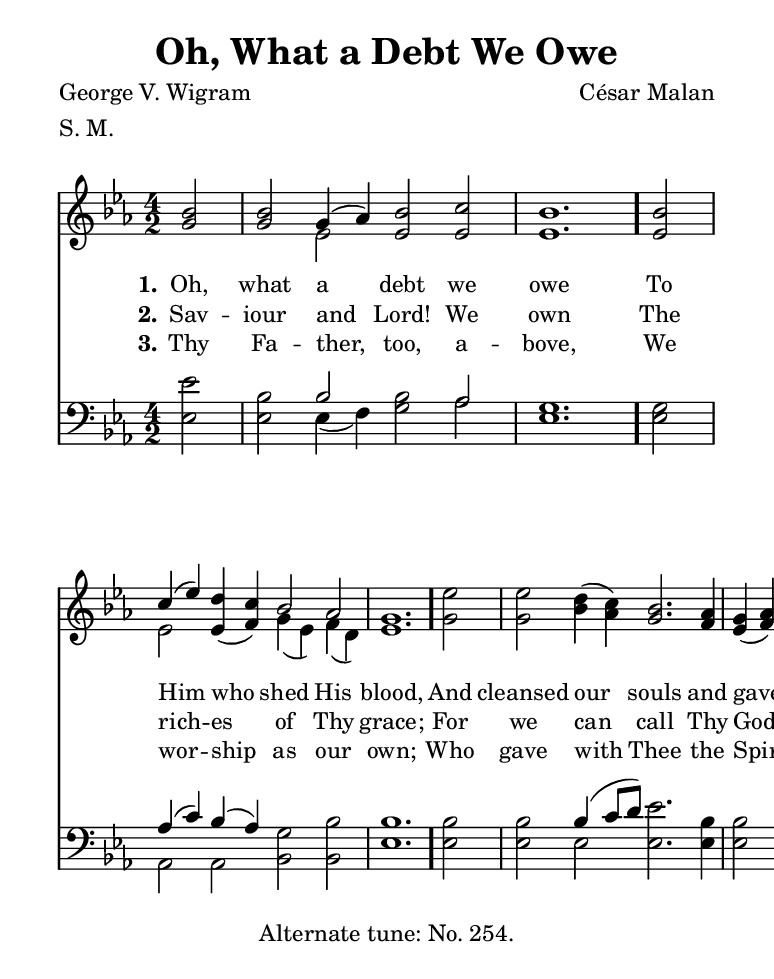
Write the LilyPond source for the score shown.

\include "common/global.ily"
\paper {
  \include "common/paper.ily"
  ragged-bottom = ##t
  systems-per-page = ##f
  system-count = 2
system-system-spacing.padding = 11
score-markup-spacing.padding = 3
score-markup-spacing.basic-distance = 3

}

\header{
  hymnnumber = "176"
  title = "Oh, What a Debt We Owe"
  tunename = "Silchester" % see https://hymnary.org/tune/silchester_malan
  meter = "S. M."
  poet = "George V. Wigram" % see https://en.wikipedia.org/wiki/George_Wigram
  composer = "César Malan" % see https://hymnary.org/tune/silchester_malan
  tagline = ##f
}

global = {
  \include "common/overrides.ily"
  \override Staff.TimeSignature.style = #'numbered
  \time 4/2
  \override Score.MetronomeMark.transparent = ##t % hide all fermata changes too
  \tempo 2=80
  \key ees \major
  \partial 2
  \autoBeamOff
}

notesSoprano = {
\global
\relative c'' {

  bes2 | bes g4( aes) bes2 c | bes1.
  bes2 | c4( ees) d( c) bes2 aes | g1.
  ees'2 | ees d4( c) bes2. aes4 | g( aes) bes( c) bes2. bes4 |
  c2 c d d | ees1.
  \bar "|."

}
}

notesAlto = {
\global
\relative e' {

  g2 | g ees ees ees | ees1.
  ees2 | ees ees4( f) g( ees) f( d) | ees1.
  g2 | g bes4( aes) g2. f4 | ees4( f) g( aes) g2. g4 |
  aes2 aes f f | g1.

}
}

notesTenor = {
\global
\relative a' {

  ees2 | bes bes bes aes | g1.
  g2 | aes4( c) bes( aes) g2 bes | bes1.
  bes2 | bes bes4( c8[ d]) ees2. bes4 | bes2 bes bes2. ees4 |
  c2 c bes bes | bes1.

}
}

notesBass = {
\global
\relative f {

  ees2 | ees ees4( f) g2 aes | ees1.
  ees2 | aes, aes bes bes | ees1.
  ees2 | ees ees ees2. ees4 | ees2 ees ees2. ees4 |
  aes2 f bes bes, | ees1.

}
}

wordsA = \lyricmode {
\set stanza = "1."

Oh, what a debt we owe \bar "."
To Him who shed His blood, \bar "."
And cleansed our souls and gave us power \bar "."
To stand be -- fore His God. \bar "."

}

wordsB = \lyricmode {
\set stanza = "2."

Sav -- iour and Lord! We own
The rich -- es of Thy grace;
For we can call Thy God, our God_–
Can bow be -- fore His face.

}

wordsC = \lyricmode {
\set stanza = "3."

Thy Fa -- ther, too, a -- bove,
We wor -- ship as our own;
Who gave with Thee the Spir -- it’s cry,
To us His sons fore -- known.

}

\score {
  \context ChoirStaff <<
    \context Staff = upper <<
      \set Staff.autoBeaming = ##f
      \set ChoirStaff.systemStartDelimiter = #'SystemStartBar
      \set ChoirStaff.printPartCombineTexts = ##f
      \partcombine #'(2 . 11) \notesSoprano \notesAlto
      \context NullVoice = sopranos { \voiceOne << \notesSoprano >> }
      \context Lyrics = one   \lyricsto sopranos \wordsA
      \context Lyrics = two   \lyricsto sopranos \wordsB
      \context Lyrics = three \lyricsto sopranos \wordsC
    >>
    \context Staff = men <<
      \set Staff.autoBeaming = ##f
      \clef bass
      \set ChoirStaff.printPartCombineTexts = ##f
      \partcombine #'(2 . 11) \notesTenor \notesBass
    >>
  >>
  \layout {
    \include "common/layout.ily"
  }
  #(cond ((ly:get-option 'eog-midi-permitted) #{ \midi{
    \include "common/midi.ily"
  } #}))
}

\noPageBreak

\markup { \fill-line { \line { Alternate tune: No. 254. } } }

\version "2.19.49"  % necessary for upgrading to future LilyPond versions.

% vi:set et ts=2 sw=2 ai nocindent syntax=lilypond:
